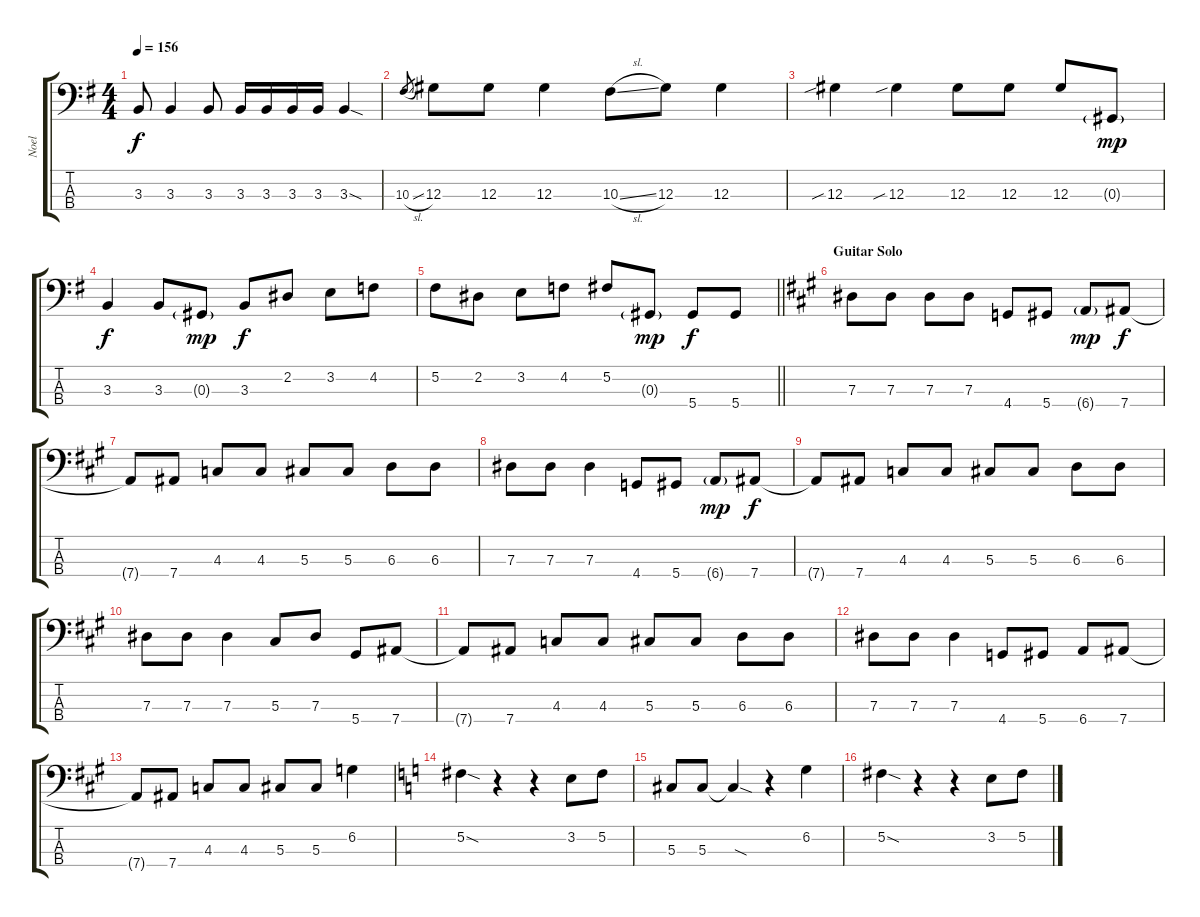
\track ("Noel" "Noel") {instrument electricbassfinger}
\staff {score tabs}
\tuning (Gb2 Db2 Ab1 Eb1) {hide}
\ts (4 4)
\tempo 156
\clef f4
\ks g
3.3{t}.8{dy f} 3.3.4 3.3.8 3.3.16 3.3.16 3.3.16 3.3.16 3.3{sod}.4 |
10.3{sl}.8{gr} 12.3.8 12.3.8 12.3.4 10.3{sl}.8 12.3.8 12.3.4 |
12.3{sib}.4 12.3{sib}.4 12.3.8 12.3.8 12.3.8 0.3{g}.8{dy mp} |
3.3.4{dy f} 3.3.8 0.3{g}.8{dy mp} 3.3.8{dy f} 2.2.8 3.2.8 4.2.8 |
\barLineRight lightlight
5.2.8 2.2.8 3.2.8 4.2.8 5.2.8 0.3{g}.8{dy mp} 5.4.8{dy f} 5.4.8 |
\section ("" "Guitar Solo")
\ks a
7.3.8 7.3.8 7.3.8 7.3.8 4.4.8 5.4.8 6.4{g}.8{dy mp} 7.4.8{dy f} |
7.4{t}.8 7.4.8 4.3.8 4.3.8 5.3.8 5.3.8 6.3.8 6.3.8 |
7.3.8 7.3.8 7.3.4 4.4.8 5.4.8 6.4{g}.8{dy mp} 7.4.8{dy f} |
7.4{t}.8 7.4.8 4.3.8 4.3.8 5.3.8 5.3.8 6.3.8 6.3.8 |
7.3.8 7.3.8 7.3.4 5.3.8 7.3.8 5.4.8 7.4.8 |
7.4{t}.8 7.4.8 4.3.8 4.3.8 5.3.8 5.3.8 6.3.8 6.3.8 |
7.3.8 7.3.8 7.3.4 4.4.8 5.4.8 6.4.8 7.4.8 |
7.4{t}.8 7.4.8 4.3.8 4.3.8 5.3.8 5.3.8 6.2.4 |
\ks c
5.2{sod}.4 r.4 r.4 3.2.8 5.2.8 |
5.3.8 5.3.8 5.3{sod t}.4 r.4 6.2.4 |
5.2{sod}.4 r.4 r.4 3.2.8 5.2.8
